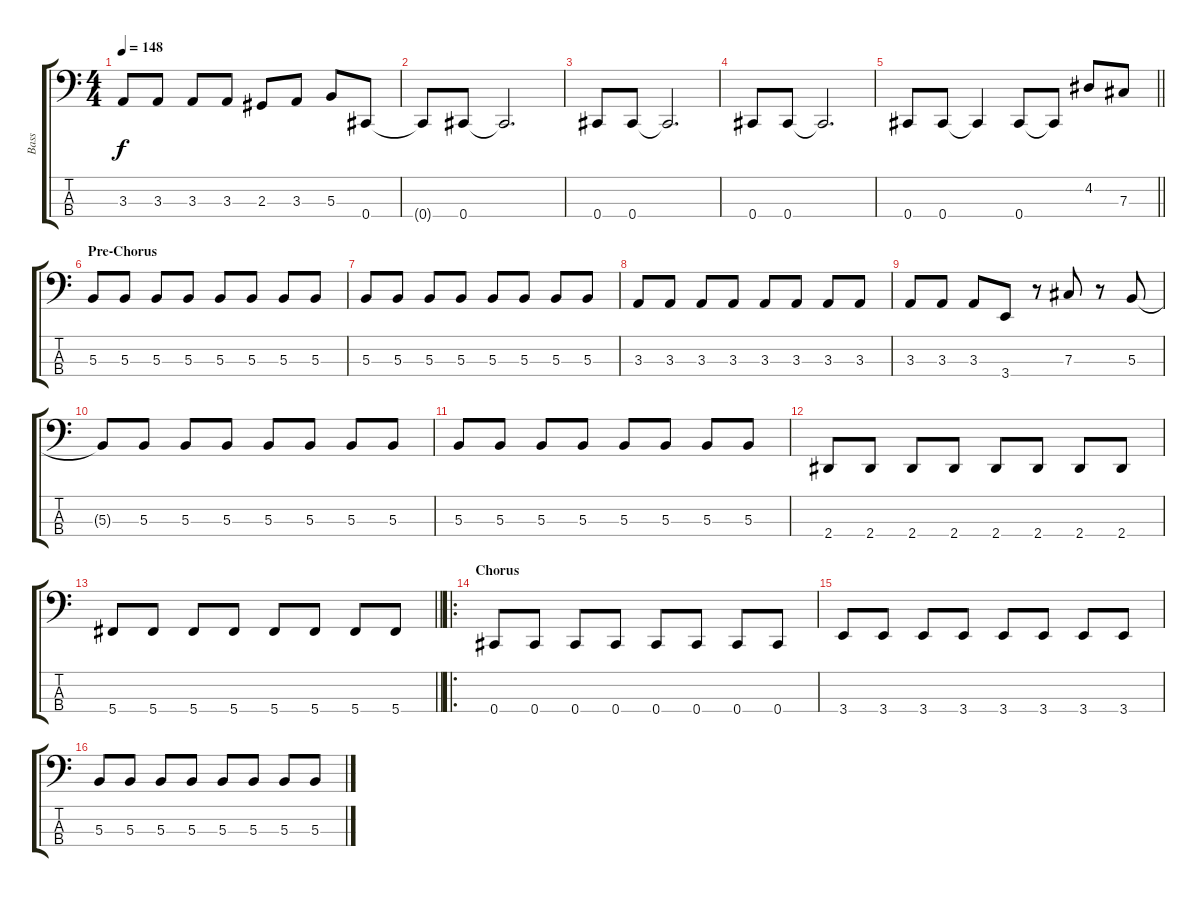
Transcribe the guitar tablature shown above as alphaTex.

\track ("Bass" "Bass") {instrument electricbassfinger}
\staff {score tabs}
\tuning (E2 B1 Gb1 Db1) {hide}
\ts (4 4)
\tempo 148
\clef f4
\ks c
3.3.8{dy f} 3.3.8 3.3.8 3.3.8 2.3.8 3.3.8 5.3.8 0.4.8 |
0.4{t}.8 0.4.8 0.4{t}.2{d} |
0.4.8 0.4.8 0.4{t}.2{d} |
0.4.8 0.4.8 0.4{t}.2{d} |
\barLineRight lightlight
0.4.8 0.4.8 0.4{t}.4 0.4.8 0.4{t}.8 4.2.8 7.3.8 |
\section ("" "Pre-Chorus")
5.3.8 5.3.8 5.3.8 5.3.8 5.3.8 5.3.8 5.3.8 5.3.8 |
5.3.8 5.3.8 5.3.8 5.3.8 5.3.8 5.3.8 5.3.8 5.3.8 |
3.3.8 3.3.8 3.3.8 3.3.8 3.3.8 3.3.8 3.3.8 3.3.8 |
3.3.8 3.3.8 3.3.8 3.4.8 r.8 7.3.8 r.8 5.3.8 |
5.3{t}.8 5.3.8 5.3.8 5.3.8 5.3.8 5.3.8 5.3.8 5.3.8 |
5.3.8 5.3.8 5.3.8 5.3.8 5.3.8 5.3.8 5.3.8 5.3.8 |
2.4.8 2.4.8 2.4.8 2.4.8 2.4.8 2.4.8 2.4.8 2.4.8 |
\barLineRight lightlight
5.4.8 5.4.8 5.4.8 5.4.8 5.4.8 5.4.8 5.4.8 5.4.8 |
\ro
\section ("" "Chorus")
0.4.8 0.4.8 0.4.8 0.4.8 0.4.8 0.4.8 0.4.8 0.4.8 |
3.4.8 3.4.8 3.4.8 3.4.8 3.4.8 3.4.8 3.4.8 3.4.8 |
5.3.8 5.3.8 5.3.8 5.3.8 5.3.8 5.3.8 5.3.8 5.3.8
